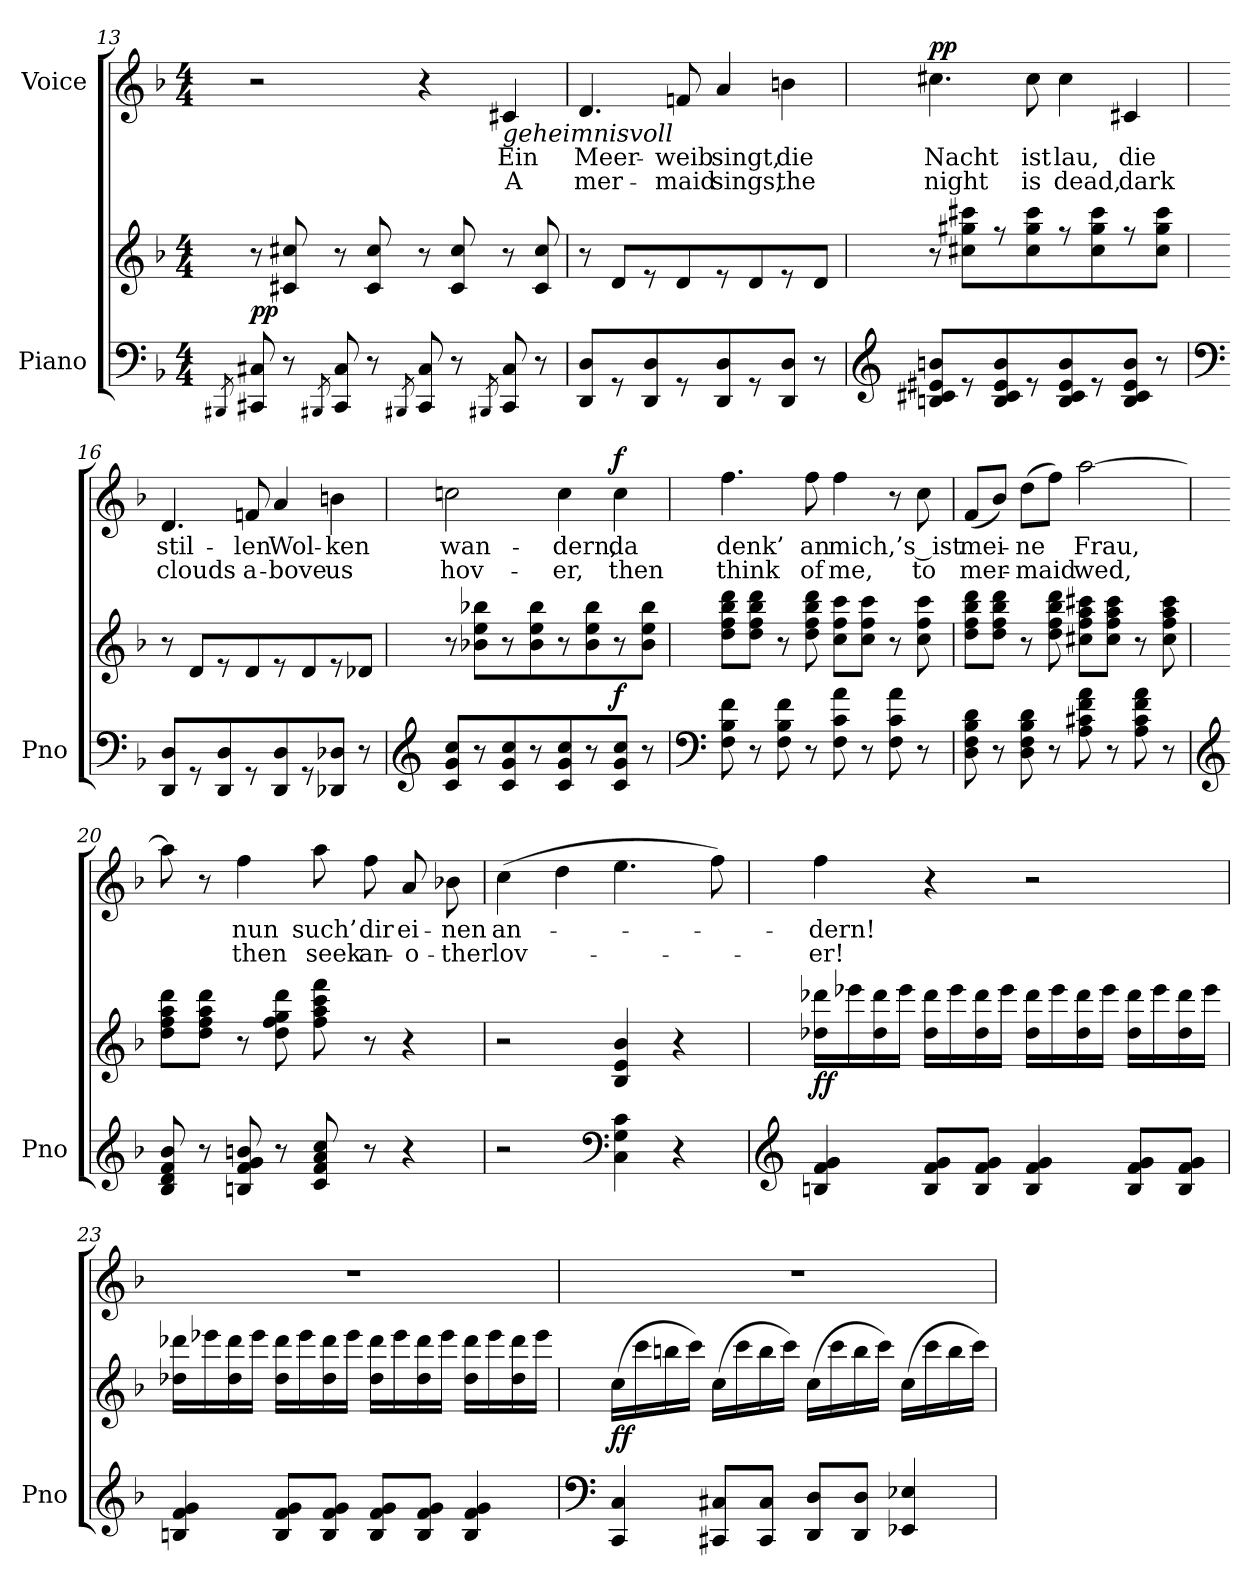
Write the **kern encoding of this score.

**kern	**kern	**dynam	**kern	**text	**text	**dynam
*part2	*part2	*part2	*part1	*part1	*part1	*part1
*staff3	*staff2	*staff2/3	*staff1	*staff1	*staff1	*staff1
*I"Piano	*	*	*I"Voice	*	*	*
*I'Pno	*	*	*	*	*	*
*clefF4	*clefG2	*	*clefG2	*	*	*
*k[b-]	*k[b-]	*	*k[b-]	*	*	*
*M4/4	*M4/4	*	*M4/4	*	*	*
=13	=13	=13	=13	=13	=13	=13
8qBBB#X/	.	.	.	.	.	.
!	!	!LO:DY:b	!	!	!	!
8CC#X/ 8C#X/	8r	pp	2r	.	.	.
8r	8c#X/ 8cc#X/	.	.	.	.	.
8qBBB#X/	.	.	.	.	.	.
8CC#/ 8C#/	8r	.	.	.	.	.
8r	8c#/ 8cc#/	.	.	.	.	.
8qBBB#X/	.	.	.	.	.	.
8CC#/ 8C#/	8r	.	4r	.	.	.
8r	8c#/ 8cc#/	.	.	.	.	.
8qBBB#X/	.	.	.	.	.	.
!	!	!	!LO:TX:b:i:t=geheimnisvoll	!	!	!
!	!	!	!	!LO:LY:b	!LO:LY:b	!
8CC#/ 8C#/	8r	.	4c#X/	Ein	A	.
8r	8c#/ 8cc#/	.	.	.	.	.
=14	=14	=14	=14	=14	=14	=14
!	!	!	!	!LO:LY:b	!LO:LY:b	!
8DD/ 8D/L	8r	.	4.d/	Meer-	mer-	.
8r	8d/L	.	.	.	.	.
8DD/ 8D/	8r	.	.	.	.	.
!	!	!	!	!LO:LY:b	!LO:LY:b	!
8r	8d/	.	8fn/	-weib	-maid	.
!	!	!	!	!LO:LY:b	!LO:LY:b	!
8DD/ 8D/	8r	.	4a/	singt,	sings,	.
8r	8d/	.	.	.	.	.
!	!	!	!	!LO:LY:b	!LO:LY:b	!
8DD/ 8D/J	8r	.	4bn\	die	the	.
8r	8d/J	.	.	.	.	.
!!LO:LB:g=z
=15	=15	=15	=15	=15	=15	=15
*clefG2	*	*	*	*	*	*
!	!	!	!	!LO:LY:b	!LO:LY:b	!LO:DY:a
8Bn/ 8c#X/ 8e#X/ 8bn/L	8r	.	4.cc#X\	Nacht	night	pp
8r	8cc#X\ 8gg#X\ 8ccc#X\L	.	.	.	.	.
8B/ 8c#/ 8e#/ 8b/	8r	.	.	.	.	.
!	!	!	!	!LO:LY:b	!LO:LY:b	!
8r	8cc#\ 8gg#\ 8ccc#\	.	8cc#\	ist	is	.
!	!	!	!	!LO:LY:b	!LO:LY:b	!
8B/ 8c#/ 8e#/ 8b/	8r	.	4cc#\	lau,	dead,	.
8r	8cc#\ 8gg#\ 8ccc#\	.	.	.	.	.
!	!	!	!	!LO:LY:b	!LO:LY:b	!
8B/ 8c#/ 8e#/ 8b/J	8r	.	4c#X/	die	dark	.
8r	8cc#\ 8gg#\ 8ccc#\J	.	.	.	.	.
=16	=16	=16	=16	=16	=16	=16
*clefF4	*	*	*	*	*	*
!	!	!	!	!LO:LY:b	!LO:LY:b	!
8DD/ 8D/L	8r	.	4.d/	stil-	clouds	.
8r	8d/L	.	.	.	.	.
8DD/ 8D/	8r	.	.	.	.	.
!	!	!	!	!LO:LY:b	!LO:LY:b	!
8r	8d/	.	8fn/	-len	a-	.
!	!	!	!	!LO:LY:b	!LO:LY:b	!
8DD/ 8D/	8r	.	4a/	Wol-	-bove	.
8r	8d/	.	.	.	.	.
!	!	!	!	!LO:LY:b	!LO:LY:b	!
8DD-X/ 8D-X/J	8r	.	4bn\	-ken	us	.
8r	8d-X/J	.	.	.	.	.
=17	=17	=17	=17	=17	=17	=17
*clefG2	*	*	*	*	*	*
!	!	!	!	!LO:LY:b	!LO:LY:b	!
8c/ 8g/ 8cc/L	8r	.	2ccn\	wan-	hov-	.
8r	8b-X\ 8ee\ 8bb-X\L	.	.	.	.	.
8c/ 8g/ 8cc/	8r	.	.	.	.	.
8r	8b-\ 8ee\ 8bb-\	.	.	.	.	.
!	!	!	!	!LO:LY:b	!LO:LY:b	!
8c/ 8g/ 8cc/	8r	.	4cc\	-dern,	-er,	.
8r	8b-\ 8ee\ 8bb-\	.	.	.	.	.
!	!	!LO:DY:b	!	!LO:LY:b	!LO:LY:b	!LO:DY:a
8c/ 8g/ 8cc/J	8r	f	4cc\	da	then	f
8r	8b-\ 8ee\ 8bb-\J	.	.	.	.	.
!!LO:LB:g=z
=18	=18	=18	=18	=18	=18	=18
*clefF4	*	*	*	*	*	*
!	!	!	!	!LO:LY:b	!LO:LY:b	!
8F\ 8B-\ 8f\	8dd\ 8ff\ 8bb-\ 8ddd\L	.	4.ff\	denk’	think	.
8r	8dd\ 8ff\ 8bb-\ 8ddd\J	.	.	.	.	.
8F\ 8B-\ 8f\	8r	.	.	.	.	.
!	!	!	!	!LO:LY:b	!LO:LY:b	!
8r	8dd\ 8ff\ 8bb-\ 8ddd\	.	8ff\	an	of	.
!	!	!	!	!LO:LY:b	!LO:LY:b	!
8F\ 8c\ 8a\	8cc\ 8ff\ 8ccc\L	.	4ff\	mich,	me,	.
8r	8cc\ 8ff\ 8ccc\J	.	.	.	.	.
8F\ 8c\ 8a\	8r	.	8r	.	.	.
!	!	!	!	!LO:LY:b	!LO:LY:b	!
8r	8cc\ 8ff\ 8ccc\	.	8cc\	’s ist	to	.
=19	=19	=19	=19	=19	=19	=19
!	!	!	!	!LO:LY:b	!LO:LY:b	!
8D\ 8F\ 8B-\ 8d\	8dd\ 8ff\ 8bb-\ 8ddd\L	.	(8f/L	mei-	mer-	.
8r	8dd\ 8ff\ 8bb-\ 8ddd\J	.	8b-/J)	.	.	.
!	!	!	!	!LO:LY:b	!LO:LY:b	!
8D\ 8F\ 8B-\ 8d\	8r	.	(8dd\L	-ne	-maid	.
8r	8dd\ 8ff\ 8bb-\ 8ddd\	.	8ff\J)	.	.	.
!	!	!	!	!LO:LY:b	!LO:LY:b	!
8A\ 8c#X\ 8f\ 8a\	8cc#X\ 8ff\ 8aa\ 8ccc#X\L	.	[2aa\	Frau,	wed,	.
8r	8cc#\ 8ff\ 8aa\ 8ccc#\J	.	.	.	.	.
8A\ 8c#\ 8f\ 8a\	8r	.	.	.	.	.
8r	8cc#\ 8ff\ 8aa\ 8ccc#\	.	.	.	.	.
=20	=20	=20	=20	=20	=20	=20
*clefG2	*	*	*	*	*	*
8B-/ 8d/ 8f/ 8b-/	8dd\ 8ff\ 8aa\ 8ddd\L	.	8aa\]	.	.	.
8r	8dd\ 8ff\ 8aa\ 8ddd\J	.	8r	.	.	.
!	!	!	!	!LO:LY:b	!LO:LY:b	!
8Bn/ 8f/ 8g/ 8bn/	8r	.	4ff\	nun	then	.
8r	8dd\ 8ff\ 8gg\ 8ddd\	.	.	.	.	.
!	!	!	!	!LO:LY:b	!LO:LY:b	!
8c/ 8f/ 8a/ 8cc/	8ff\ 8aa\ 8ccc\ 8fff\	.	8aa\	such’	seek	.
!	!	!	!	!LO:LY:b	!LO:LY:b	!
8r	8r	.	8ff\	dir	an-	.
!	!	!	!	!LO:LY:b	!LO:LY:b	!
4r	4r	.	8a/	ei-	-o-	.
!	!	!	!	!LO:LY:b	!LO:LY:b	!
.	.	.	8b-X\	-nen	-ther	.
=21	=21	=21	=21	=21	=21	=21
!	!	!	!	!LO:LY:b	!LO:LY:b	!
2r	2r	.	(4cc\	an-	lov-	.
.	.	.	4dd\	.	.	.
*clefF4	*	*	*	*	*	*
4C\ 4G\ 4c\	4B-/ 4e/ 4b-/	.	4.ee\	.	.	.
4r	4r	.	.	.	.	.
.	.	.	8ff\)	.	.	.
!!LO:PB:g=z
=22	=22	=22	=22	=22	=22	=22
*clefG2	*	*	*	*	*	*
!	!	!LO:DY:b	!	!LO:LY:b	!LO:LY:b	!
4Bn/ 4f/ 4g/	16dd-X\ 16ddd-X\LL	ff	4ff\	dern!	er!	.
.	16eee-X\	.	.	.	.	.
.	16dd-\ 16ddd-\	.	.	.	.	.
.	16eee-\JJ	.	.	.	.	.
8B/ 8f/ 8g/L	16dd-\ 16ddd-\LL	.	4r	.	.	.
.	16eee-\	.	.	.	.	.
8B/ 8f/ 8g/J	16dd-\ 16ddd-\	.	.	.	.	.
.	16eee-\JJ	.	.	.	.	.
4B/ 4f/ 4g/	16dd-\ 16ddd-\LL	.	2r	.	.	.
.	16eee-\	.	.	.	.	.
.	16dd-\ 16ddd-\	.	.	.	.	.
.	16eee-\JJ	.	.	.	.	.
8B/ 8f/ 8g/L	16dd-\ 16ddd-\LL	.	.	.	.	.
.	16eee-\	.	.	.	.	.
8B/ 8f/ 8g/J	16dd-\ 16ddd-\	.	.	.	.	.
.	16eee-\JJ	.	.	.	.	.
=23	=23	=23	=23	=23	=23	=23
4Bn/ 4f/ 4g/	16dd-X\ 16ddd-X\LL	.	1r	.	.	.
.	16eee-X\	.	.	.	.	.
.	16dd-\ 16ddd-\	.	.	.	.	.
.	16eee-\JJ	.	.	.	.	.
8B/ 8f/ 8g/L	16dd-\ 16ddd-\LL	.	.	.	.	.
.	16eee-\	.	.	.	.	.
8B/ 8f/ 8g/J	16dd-\ 16ddd-\	.	.	.	.	.
.	16eee-\JJ	.	.	.	.	.
8B/ 8f/ 8g/L	16dd-\ 16ddd-\LL	.	.	.	.	.
.	16eee-\	.	.	.	.	.
8B/ 8f/ 8g/J	16dd-\ 16ddd-\	.	.	.	.	.
.	16eee-\JJ	.	.	.	.	.
4B/ 4f/ 4g/	16dd-\ 16ddd-\LL	.	.	.	.	.
.	16eee-\	.	.	.	.	.
.	16dd-\ 16ddd-\	.	.	.	.	.
.	16eee-\JJ	.	.	.	.	.
!!LO:LB:g=z
=24	=24	=24	=24	=24	=24	=24
*clefF4	*	*	*	*	*	*
!	!	!LO:DY:b	!	!	!	!
4CC/ 4C/	(16cc\LL	ff	1r	.	.	.
.	16ccc\	.	.	.	.	.
.	16bbn\	.	.	.	.	.
.	16ccc\JJ)	.	.	.	.	.
8CC#X/ 8C#X/L	(16cc\LL	.	.	.	.	.
.	16ccc\	.	.	.	.	.
8CC#/ 8C#/J	16bb\	.	.	.	.	.
.	16ccc\JJ)	.	.	.	.	.
8DD/ 8D/L	(16cc\LL	.	.	.	.	.
.	16ccc\	.	.	.	.	.
8DD/ 8D/J	16bb\	.	.	.	.	.
.	16ccc\JJ)	.	.	.	.	.
4EE-X/ 4E-X/	(16cc\LL	.	.	.	.	.
.	16ccc\	.	.	.	.	.
.	16bb\	.	.	.	.	.
.	16ccc\JJ)	.	.	.	.	.
=	=	=	=	=	=	=
*-	*-	*-	*-	*-	*-	*-
